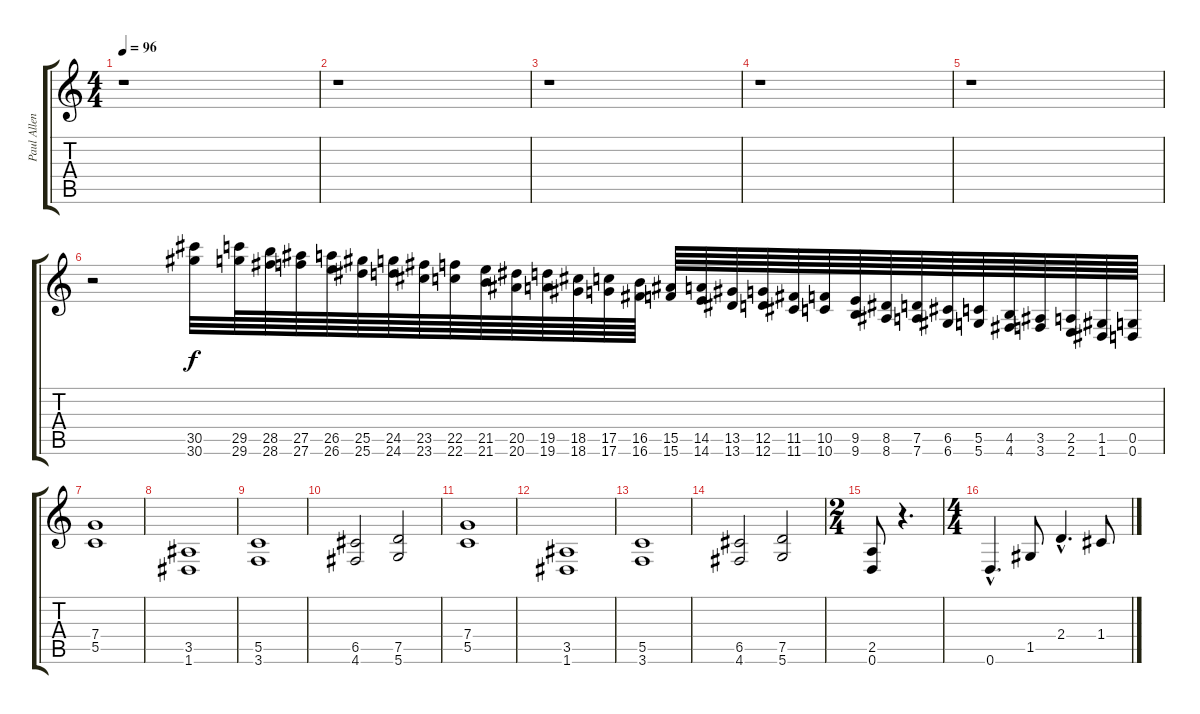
\track ("Paul Allender (Guitar)" "Paul Allen") {instrument overdrivenguitar}
\staff {score tabs}
\tuning (D4 A3 F3 C3 G2 D2) {hide}
\ts (4 4)
\tempo 96
\clef g2
\ks c
r.1{dy f} |
r.1 |
r.1 |
r.1 |
r.1 |
r.2 (30.5 30.6).32 (29.5 29.6).64 (28.5 28.6).64 (27.5 27.6).64 (26.5 26.6).64 (25.5 25.6).64 (24.5 24.6).64 (23.5 23.6).64 (22.5 22.6).64 (21.5 21.6).64 (20.5 20.6).64 (19.5 19.6).64 (18.5 18.6).64 (17.5 17.6).64 (16.5 16.6).64 (15.5 15.6).64 (14.5 14.6).64 (13.5 13.6).64 (12.5 12.6).64 (11.5 11.6).64 (10.5 10.6).64 (9.5 9.6).64 (8.5 8.6).64 (7.5 7.6).64 (6.5 6.6).64 (5.5 5.6).64 (4.5 4.6).64 (3.5 3.6).64 (2.5 2.6).64 (1.5 1.6).64 (0.5 0.6).64 |
(7.4 5.5).1 |
(3.5 1.6).1 |
(5.5 3.6).1 |
(6.5 4.6).2 (7.5 5.6).2 |
(7.4 5.5).1 |
(3.5 1.6).1 |
(5.5 3.6).1 |
(6.5 4.6).2 (7.5 5.6).2 |
\ts (2 4)
(2.5 0.6).8 r.4{d} |
\ts (4 4)
0.6{hac}.4{d} 1.5.8 2.4{hac}.4{d} 1.4.8
